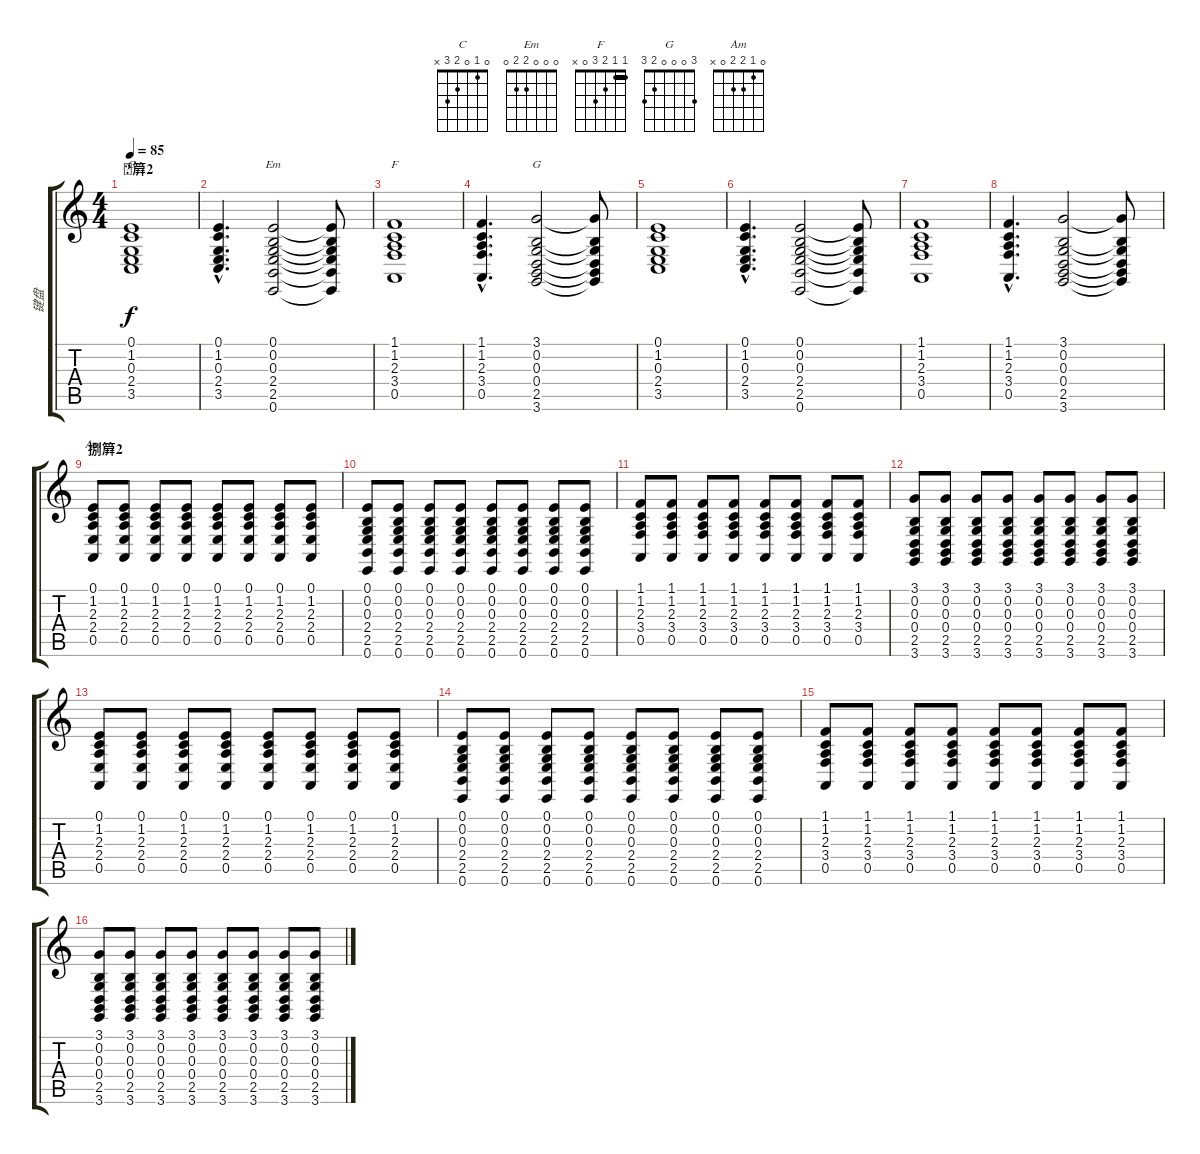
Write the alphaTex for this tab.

\track ("键盘" "键盘") {instrument brightacousticpiano}
\staff {score tabs}
\tuning (E4 B3 G3 D3 A2 E2) {hide}
\chord ("C" 0 1 0 2 3 x)
\chord ("Em" 0 0 0 2 2 0)
\chord ("F" 1 1 2 3 0 x) {barre 1}
\chord ("G" 3 0 0 0 2 3)
\chord ("Am" 0 1 2 2 0 x)
\ts (4 4)
\section ("" "簈2")
\tempo 85
\clef g2
\ks c
(0.1 1.2 0.3 2.4 3.5).1{ch "C" dy f volume 9 instrument synthstrings1} |
(0.1{hac} 1.2{hac} 0.3{hac} 2.4{hac} 3.5{hac}).4{d volume 9 instrument synthstrings1} (0.1 0.2 0.3 2.4 2.5 0.6).2{ch "Em"} (0.1{t} 0.2{t} 0.3{t} 2.4{t} 2.5{t} 0.6{t}).8 |
(1.1 1.2 2.3 3.4 0.5).1{ch "F" volume 9 instrument synthstrings1} |
(1.1{hac} 1.2{hac} 2.3{hac} 3.4{hac} 0.5{hac}).4{d volume 9 instrument synthstrings1} (3.1 0.2 0.3 0.4 2.5 3.6).2{ch "G"} (3.1{t} 0.2{t} 0.3{t} 0.4{t} 2.5{t} 3.6{t}).8 |
(0.1 1.2 0.3 2.4 3.5).1{volume 9 instrument synthstrings1} |
(0.1{hac} 1.2{hac} 0.3{hac} 2.4{hac} 3.5{hac}).4{d volume 9 instrument synthstrings1} (0.1 0.2 0.3 2.4 2.5 0.6).2 (0.1{t} 0.2{t} 0.3{t} 2.4{t} 2.5{t} 0.6{t}).8 |
(1.1 1.2 2.3 3.4 0.5).1{volume 9 instrument synthstrings1} |
(1.1{hac} 1.2{hac} 2.3{hac} 3.4{hac} 0.5{hac}).4{d volume 9 instrument synthstrings1} (3.1 0.2 0.3 0.4 2.5 3.6).2 (3.1{t} 0.2{t} 0.3{t} 0.4{t} 2.5{t} 3.6{t}).8 |
\section ("" "捌簈2")
(0.1 1.2 2.3 2.4 0.5).8{ch "Am" volume 13 instrument electricpiano2} (0.1 1.2 2.3 2.4 0.5).8 (0.1 1.2 2.3 2.4 0.5).8 (0.1 1.2 2.3 2.4 0.5).8 (0.1 1.2 2.3 2.4 0.5).8 (0.1 1.2 2.3 2.4 0.5).8 (0.1 1.2 2.3 2.4 0.5).8 (0.1 1.2 2.3 2.4 0.5).8 |
(0.1 0.2 0.3 2.4 2.5 0.6).8{instrument electricpiano2} (0.1 0.2 0.3 2.4 2.5 0.6).8 (0.1 0.2 0.3 2.4 2.5 0.6).8 (0.1 0.2 0.3 2.4 2.5 0.6).8 (0.1 0.2 0.3 2.4 2.5 0.6).8 (0.1 0.2 0.3 2.4 2.5 0.6).8 (0.1 0.2 0.3 2.4 2.5 0.6).8 (0.1 0.2 0.3 2.4 2.5 0.6).8 |
(1.1 1.2 2.3 3.4 0.5).8{instrument electricpiano2} (1.1 1.2 2.3 3.4 0.5).8 (1.1 1.2 2.3 3.4 0.5).8 (1.1 1.2 2.3 3.4 0.5).8 (1.1 1.2 2.3 3.4 0.5).8 (1.1 1.2 2.3 3.4 0.5).8 (1.1 1.2 2.3 3.4 0.5).8 (1.1 1.2 2.3 3.4 0.5).8 |
(3.1 0.2 0.3 0.4 2.5 3.6).8{instrument electricpiano2} (3.1 0.2 0.3 0.4 2.5 3.6).8 (3.1 0.2 0.3 0.4 2.5 3.6).8 (3.1 0.2 0.3 0.4 2.5 3.6).8 (3.1 0.2 0.3 0.4 2.5 3.6).8 (3.1 0.2 0.3 0.4 2.5 3.6).8 (3.1 0.2 0.3 0.4 2.5 3.6).8 (3.1 0.2 0.3 0.4 2.5 3.6).8 |
(0.1 1.2 2.3 2.4 0.5).8{volume 13 instrument electricpiano2} (0.1 1.2 2.3 2.4 0.5).8 (0.1 1.2 2.3 2.4 0.5).8 (0.1 1.2 2.3 2.4 0.5).8 (0.1 1.2 2.3 2.4 0.5).8 (0.1 1.2 2.3 2.4 0.5).8 (0.1 1.2 2.3 2.4 0.5).8 (0.1 1.2 2.3 2.4 0.5).8 |
(0.1 0.2 0.3 2.4 2.5 0.6).8{instrument electricpiano2} (0.1 0.2 0.3 2.4 2.5 0.6).8 (0.1 0.2 0.3 2.4 2.5 0.6).8 (0.1 0.2 0.3 2.4 2.5 0.6).8 (0.1 0.2 0.3 2.4 2.5 0.6).8 (0.1 0.2 0.3 2.4 2.5 0.6).8 (0.1 0.2 0.3 2.4 2.5 0.6).8 (0.1 0.2 0.3 2.4 2.5 0.6).8 |
(1.1 1.2 2.3 3.4 0.5).8{instrument electricpiano2} (1.1 1.2 2.3 3.4 0.5).8 (1.1 1.2 2.3 3.4 0.5).8 (1.1 1.2 2.3 3.4 0.5).8 (1.1 1.2 2.3 3.4 0.5).8 (1.1 1.2 2.3 3.4 0.5).8 (1.1 1.2 2.3 3.4 0.5).8 (1.1 1.2 2.3 3.4 0.5).8 |
(3.1 0.2 0.3 0.4 2.5 3.6).8{instrument electricpiano2} (3.1 0.2 0.3 0.4 2.5 3.6).8 (3.1 0.2 0.3 0.4 2.5 3.6).8 (3.1 0.2 0.3 0.4 2.5 3.6).8 (3.1 0.2 0.3 0.4 2.5 3.6).8 (3.1 0.2 0.3 0.4 2.5 3.6).8 (3.1 0.2 0.3 0.4 2.5 3.6).8 (3.1 0.2 0.3 0.4 2.5 3.6).8
